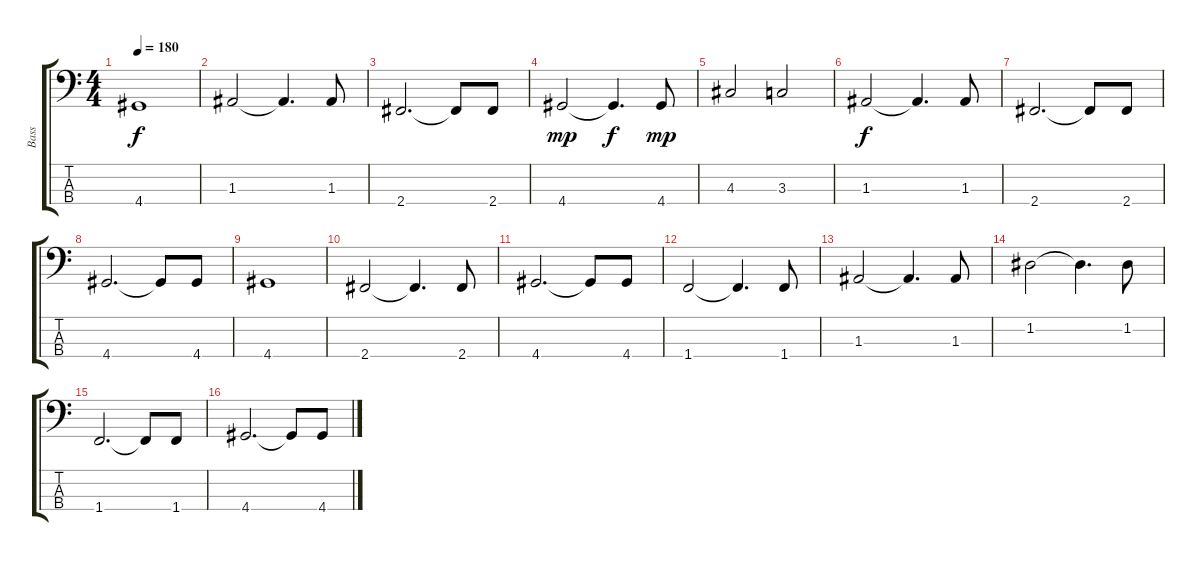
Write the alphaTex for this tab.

\track ("Bass" "Bass") {instrument electricbassfinger}
\staff {score tabs}
\tuning (G2 D2 A1 E1) {hide}
\ts (4 4)
\tempo 180
\clef f4
\ks c
4.4.1{dy f} |
1.3.2 1.3{t}.4{d} 1.3.8 |
2.4.2{d} 2.4{t}.8 2.4.8 |
4.4.2{dy mp} 4.4{t}.4{d dy f} 4.4.8{dy mp} |
4.3.2 3.3.2 |
1.3.2{dy f} 1.3{t}.4{d} 1.3.8 |
2.4.2{d} 2.4{t}.8 2.4.8 |
4.4.2{d} 4.4{t}.8 4.4.8 |
4.4.1 |
2.4.2 2.4{t}.4{d} 2.4.8 |
4.4.2{d} 4.4{t}.8 4.4.8 |
1.4.2 1.4{t}.4{d} 1.4.8 |
1.3.2 1.3{t}.4{d} 1.3.8 |
1.2.2 1.2{t}.4{d} 1.2.8 |
1.4.2{d} 1.4{t}.8 1.4.8 |
4.4.2{d} 4.4{t}.8 4.4.8
